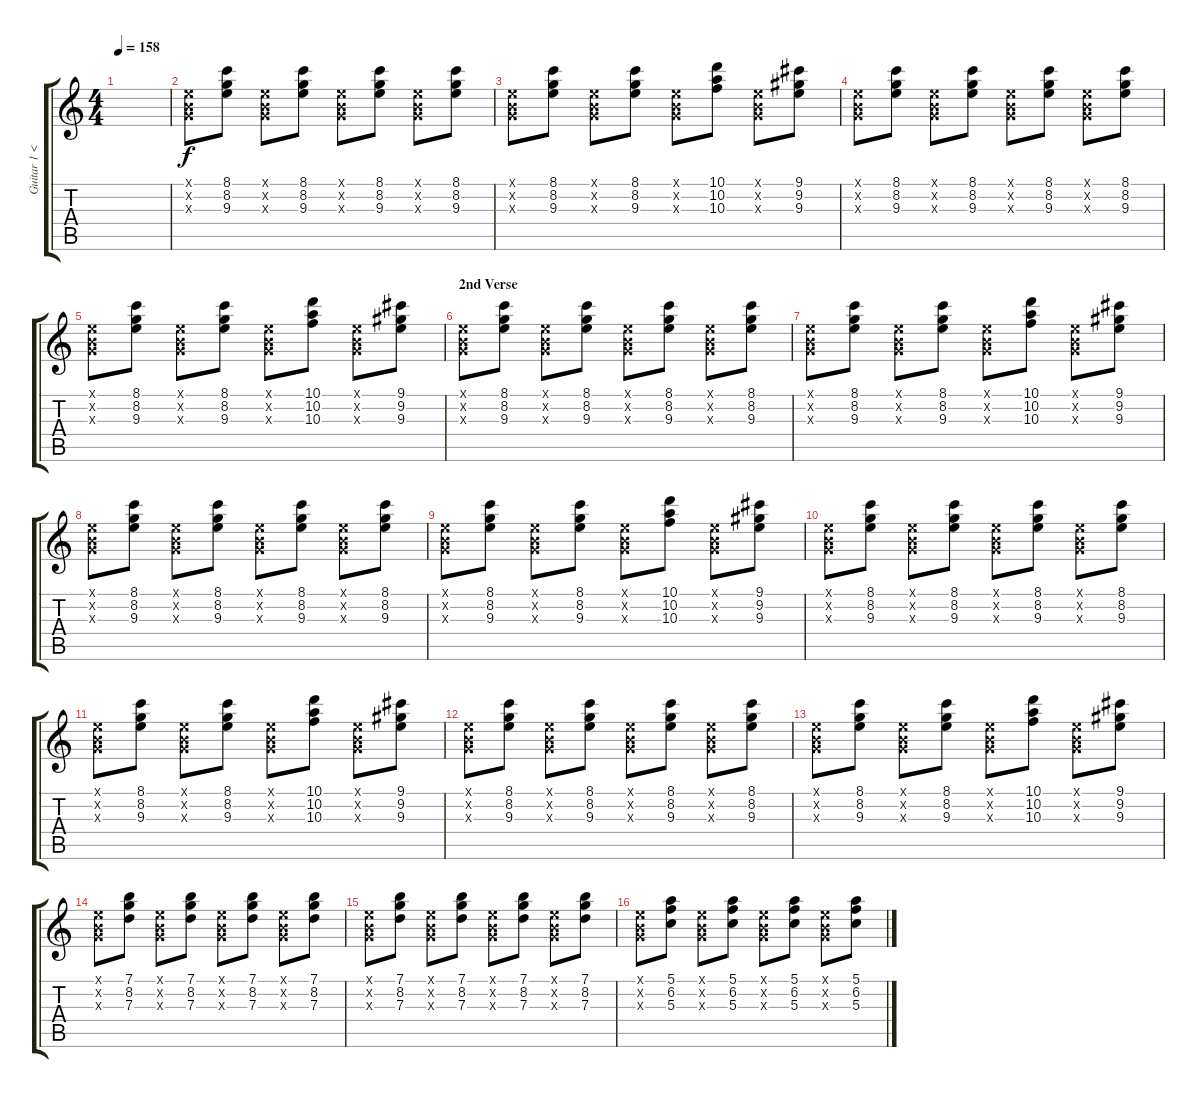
\track ("Guitar 1 <clean>" "Guitar 1 <") {instrument electricguitarjazz}
\staff {score tabs}
\tuning (E4 B3 G3 D3 A2 E2) {hide}
\ts (4 4)
\tempo 158
\clef g2
\ks c
|
(0.1{x} 0.2{x} 0.3{x}).8 (8.1 8.2 9.3).8 (0.1{x} 0.2{x} 0.3{x}).8 (8.1 8.2 9.3).8 (0.1{x} 0.2{x} 0.3{x}).8 (8.1 8.2 9.3).8 (0.1{x} 0.2{x} 0.3{x}).8 (8.1 8.2 9.3).8 |
(0.1{x} 0.2{x} 0.3{x}).8 (8.1 8.2 9.3).8 (0.1{x} 0.2{x} 0.3{x}).8 (8.1 8.2 9.3).8 (0.1{x} 0.2{x} 0.3{x}).8 (10.1 10.2 10.3).8 (0.1{x} 0.2{x} 0.3{x}).8 (9.1 9.2 9.3).8 |
(0.1{x} 0.2{x} 0.3{x}).8 (8.1 8.2 9.3).8 (0.1{x} 0.2{x} 0.3{x}).8 (8.1 8.2 9.3).8 (0.1{x} 0.2{x} 0.3{x}).8 (8.1 8.2 9.3).8 (0.1{x} 0.2{x} 0.3{x}).8 (8.1 8.2 9.3).8 |
(0.1{x} 0.2{x} 0.3{x}).8 (8.1 8.2 9.3).8 (0.1{x} 0.2{x} 0.3{x}).8 (8.1 8.2 9.3).8 (0.1{x} 0.2{x} 0.3{x}).8 (10.1 10.2 10.3).8 (0.1{x} 0.2{x} 0.3{x}).8 (9.1 9.2 9.3).8 |
\section ("" "2nd Verse")
(0.1{x} 0.2{x} 0.3{x}).8 (8.1 8.2 9.3).8 (0.1{x} 0.2{x} 0.3{x}).8 (8.1 8.2 9.3).8 (0.1{x} 0.2{x} 0.3{x}).8 (8.1 8.2 9.3).8 (0.1{x} 0.2{x} 0.3{x}).8 (8.1 8.2 9.3).8 |
(0.1{x} 0.2{x} 0.3{x}).8 (8.1 8.2 9.3).8 (0.1{x} 0.2{x} 0.3{x}).8 (8.1 8.2 9.3).8 (0.1{x} 0.2{x} 0.3{x}).8 (10.1 10.2 10.3).8 (0.1{x} 0.2{x} 0.3{x}).8 (9.1 9.2 9.3).8 |
(0.1{x} 0.2{x} 0.3{x}).8 (8.1 8.2 9.3).8 (0.1{x} 0.2{x} 0.3{x}).8 (8.1 8.2 9.3).8 (0.1{x} 0.2{x} 0.3{x}).8 (8.1 8.2 9.3).8 (0.1{x} 0.2{x} 0.3{x}).8 (8.1 8.2 9.3).8 |
(0.1{x} 0.2{x} 0.3{x}).8 (8.1 8.2 9.3).8 (0.1{x} 0.2{x} 0.3{x}).8 (8.1 8.2 9.3).8 (0.1{x} 0.2{x} 0.3{x}).8 (10.1 10.2 10.3).8 (0.1{x} 0.2{x} 0.3{x}).8 (9.1 9.2 9.3).8 |
(0.1{x} 0.2{x} 0.3{x}).8 (8.1 8.2 9.3).8 (0.1{x} 0.2{x} 0.3{x}).8 (8.1 8.2 9.3).8 (0.1{x} 0.2{x} 0.3{x}).8 (8.1 8.2 9.3).8 (0.1{x} 0.2{x} 0.3{x}).8 (8.1 8.2 9.3).8 |
(0.1{x} 0.2{x} 0.3{x}).8 (8.1 8.2 9.3).8 (0.1{x} 0.2{x} 0.3{x}).8 (8.1 8.2 9.3).8 (0.1{x} 0.2{x} 0.3{x}).8 (10.1 10.2 10.3).8 (0.1{x} 0.2{x} 0.3{x}).8 (9.1 9.2 9.3).8 |
(0.1{x} 0.2{x} 0.3{x}).8 (8.1 8.2 9.3).8 (0.1{x} 0.2{x} 0.3{x}).8 (8.1 8.2 9.3).8 (0.1{x} 0.2{x} 0.3{x}).8 (8.1 8.2 9.3).8 (0.1{x} 0.2{x} 0.3{x}).8 (8.1 8.2 9.3).8 |
(0.1{x} 0.2{x} 0.3{x}).8 (8.1 8.2 9.3).8 (0.1{x} 0.2{x} 0.3{x}).8 (8.1 8.2 9.3).8 (0.1{x} 0.2{x} 0.3{x}).8 (10.1 10.2 10.3).8 (0.1{x} 0.2{x} 0.3{x}).8 (9.1 9.2 9.3).8 |
\section ("" "")
(0.1{x} 0.2{x} 0.3{x}).8 (7.1 8.2 7.3).8 (0.1{x} 0.2{x} 0.3{x}).8 (7.1 8.2 7.3).8 (0.1{x} 0.2{x} 0.3{x}).8 (7.1 8.2 7.3).8 (0.1{x} 0.2{x} 0.3{x}).8 (7.1 8.2 7.3).8 |
(0.1{x} 0.2{x} 0.3{x}).8 (7.1 8.2 7.3).8 (0.1{x} 0.2{x} 0.3{x}).8 (7.1 8.2 7.3).8 (0.1{x} 0.2{x} 0.3{x}).8 (7.1 8.2 7.3).8 (0.1{x} 0.2{x} 0.3{x}).8 (7.1 8.2 7.3).8 |
(0.1{x} 0.2{x} 0.3{x}).8 (5.1 6.2 5.3).8 (0.1{x} 0.2{x} 0.3{x}).8 (5.1 6.2 5.3).8 (0.1{x} 0.2{x} 0.3{x}).8 (5.1 6.2 5.3).8 (0.1{x} 0.2{x} 0.3{x}).8 (5.1 6.2 5.3).8
